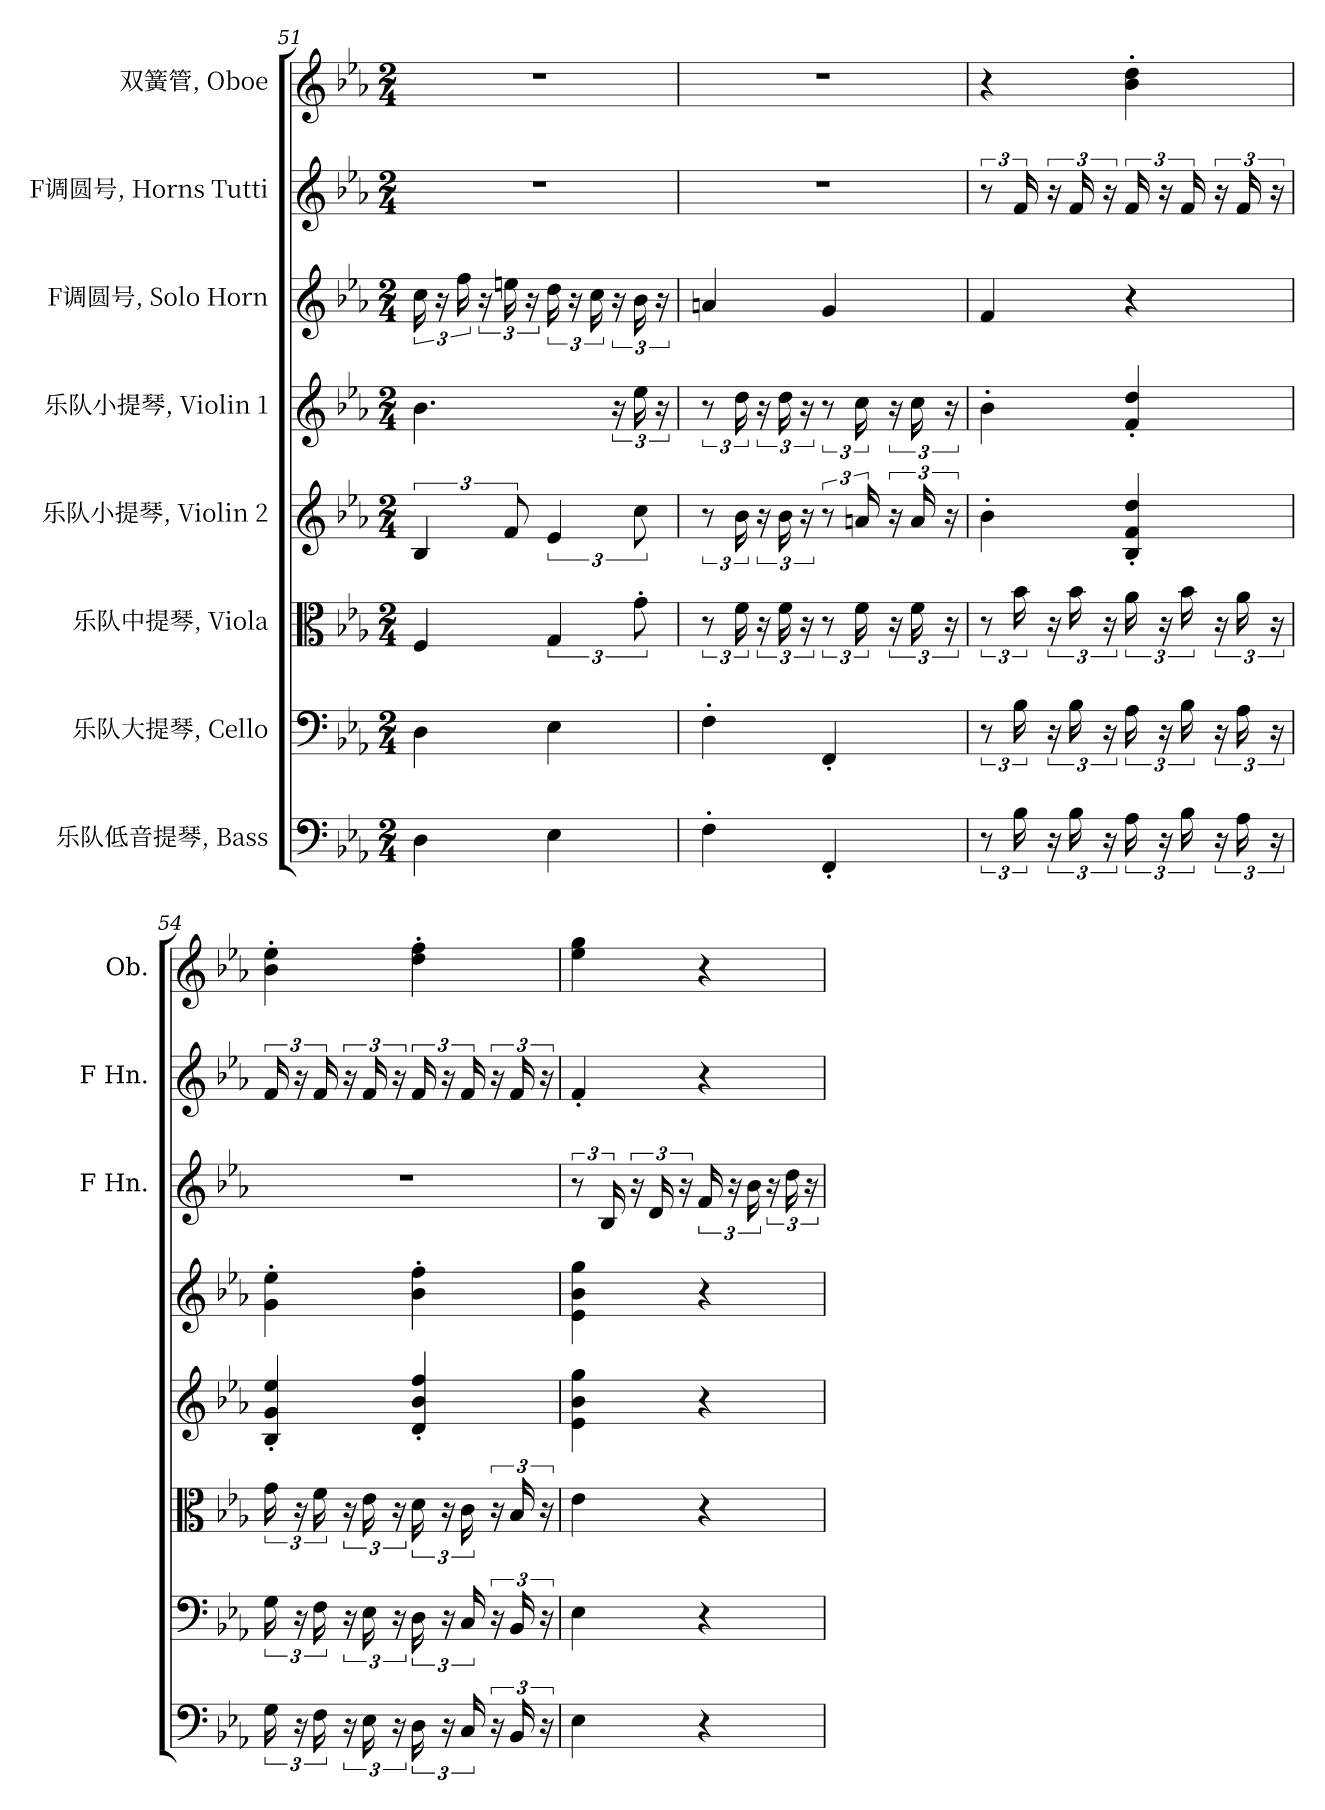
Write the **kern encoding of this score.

**kern	**kern	**kern	**kern	**kern	**kern	**kern	**kern
*part8	*part7	*part6	*part5	*part4	*part3	*part2	*part1
*staff8	*staff7	*staff6	*staff5	*staff4	*staff3	*staff2	*staff1
*I"乐队低音提琴, Bass	*I"乐队大提琴, Cello	*I"乐队中提琴, Viola	*I"乐队小提琴, Violin 2	*I"乐队小提琴, Violin 1	*I"F调圆号, Solo Horn	*I"F调圆号, Horns Tutti	*I"双簧管, Oboe
*	*	*	*	*	*I'F Hn.	*I'F Hn.	*I'Ob.
*clefF4	*clefF4	*clefC3	*clefG2	*clefG2	*clefG2	*clefG2	*clefG2
*ITrd7c12	*	*	*	*	*ITrd4c7	*ITrd4c7	*
*k[b-e-a-]	*k[b-e-a-]	*k[b-e-a-]	*k[b-e-a-]	*k[b-e-a-]	*k[b-e-a-d-]	*k[b-e-a-d-]	*k[b-e-a-]
*M2/4	*M2/4	*M2/4	*M2/4	*M2/4	*M2/4	*M2/4	*M2/4
=51	=51	=51	=51	=51	=51	=51	=51
4DD\	4D\	4F/	6B-/	4.b-\	24f\	2r	2r
.	.	.	.	.	24r	.	.
.	.	.	.	.	24b-\	.	.
.	.	.	.	.	24r	.	.
.	.	.	12f/	.	24an\	.	.
.	.	.	.	.	24r	.	.
4EE-\	4E-\	6G/	6e-/	.	24g\	.	.
.	.	.	.	.	24r	.	.
.	.	.	.	.	24f\	.	.
.	.	.	.	24r	24r	.	.
.	.	12g'\	12cc\	24ee-\	24e-\	.	.
.	.	.	.	24r	24r	.	.
=52	=52	=52	=52	=52	=52	=52	=52
4FF'\	4F'\	12r	12r	12r	4dn/	2r	2r
.	.	24f\	24b-\	24dd\	.	.	.
.	.	24r	24r	24r	.	.	.
.	.	24f\	24b-\	24dd\	.	.	.
.	.	24r	24r	24r	.	.	.
4FFF'/	4FF'/	12r	12r	12r	4c/	.	.
.	.	24f\	24an/	24cc\	.	.	.
.	.	24r	24r	24r	.	.	.
.	.	24f\	24a/	24cc\	.	.	.
.	.	24r	24r	24r	.	.	.
!!LO:PB:g=z
=53	=53	=53	=53	=53	=53	=53	=53
12r	12r	12r	4b-'\	4b-'\	4B-/	12r	4r
24BB-\	24B-\	24b-\	.	.	.	24B-/	.
24r	24r	24r	.	.	.	24r	.
24BB-\	24B-\	24b-\	.	.	.	24B-/	.
24r	24r	24r	.	.	.	24r	.
24AA-\	24A-\	24a-\	4B-/' 4f/' 4dd/'	4f/' 4dd/'	4r	24B-/	4b-\' 4dd\'
24r	24r	24r	.	.	.	24r	.
24BB-\	24B-\	24b-\	.	.	.	24B-/	.
24r	24r	24r	.	.	.	24r	.
24AA-\	24A-\	24a-\	.	.	.	24B-/	.
24r	24r	24r	.	.	.	24r	.
=54	=54	=54	=54	=54	=54	=54	=54
24GG\	24G\	24g\	4B-/' 4g/' 4ee-/'	4g\' 4ee-\'	2r	24B-/	4b-\' 4ee-\'
24r	24r	24r	.	.	.	24r	.
24FF\	24F\	24f\	.	.	.	24B-/	.
24r	24r	24r	.	.	.	24r	.
24EE-\	24E-\	24e-\	.	.	.	24B-/	.
24r	24r	24r	.	.	.	24r	.
24DD\	24D\	24d\	4d/' 4b-/' 4ff/'	4b-\' 4ff\'	.	24B-/	4dd\' 4ff\'
24r	24r	24r	.	.	.	24r	.
24CC/	24C/	24c\	.	.	.	24B-/	.
24r	24r	24r	.	.	.	24r	.
24BBB-/	24BB-/	24B-/	.	.	.	24B-/	.
24r	24r	24r	.	.	.	24r	.
=55	=55	=55	=55	=55	=55	=55	=55
4EE-\	4E-\	4e-\	4e-\ 4b-\ 4gg\	4e-\ 4b-\ 4gg\	12r	4B-'/	4ee-\ 4gg\
.	.	.	.	.	24E-/	.	.
.	.	.	.	.	24r	.	.
.	.	.	.	.	24G/	.	.
.	.	.	.	.	24r	.	.
4r	4r	4r	4r	4r	24B-/	4r	4r
.	.	.	.	.	24r	.	.
.	.	.	.	.	24e-\	.	.
.	.	.	.	.	24r	.	.
.	.	.	.	.	24g\	.	.
.	.	.	.	.	24r	.	.
=	=	=	=	=	=	=	=
*-	*-	*-	*-	*-	*-	*-	*-
